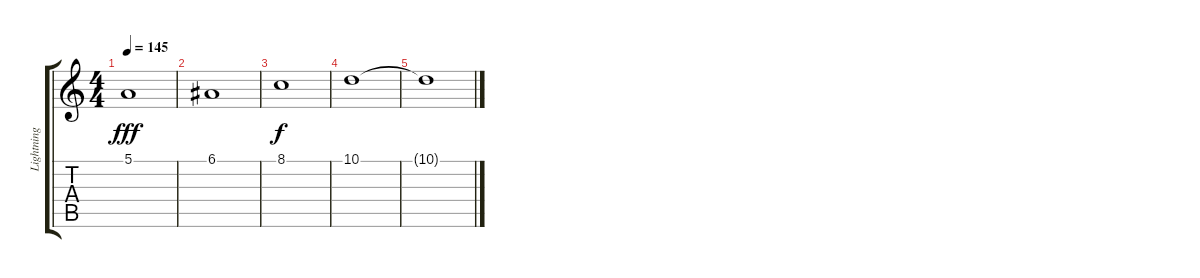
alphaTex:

\track ("Lightning" "Lightning") {instrument violin}
\staff {score tabs}
\tuning (E4 B3 G3 D3 A2 E2) {hide}
\ts (4 4)
\tempo 145
\clef g2
\ks c
5.1.1{dy fff} |
6.1.1 |
8.1.1{dy f} |
10.1.1 |
10.1{t}.1
